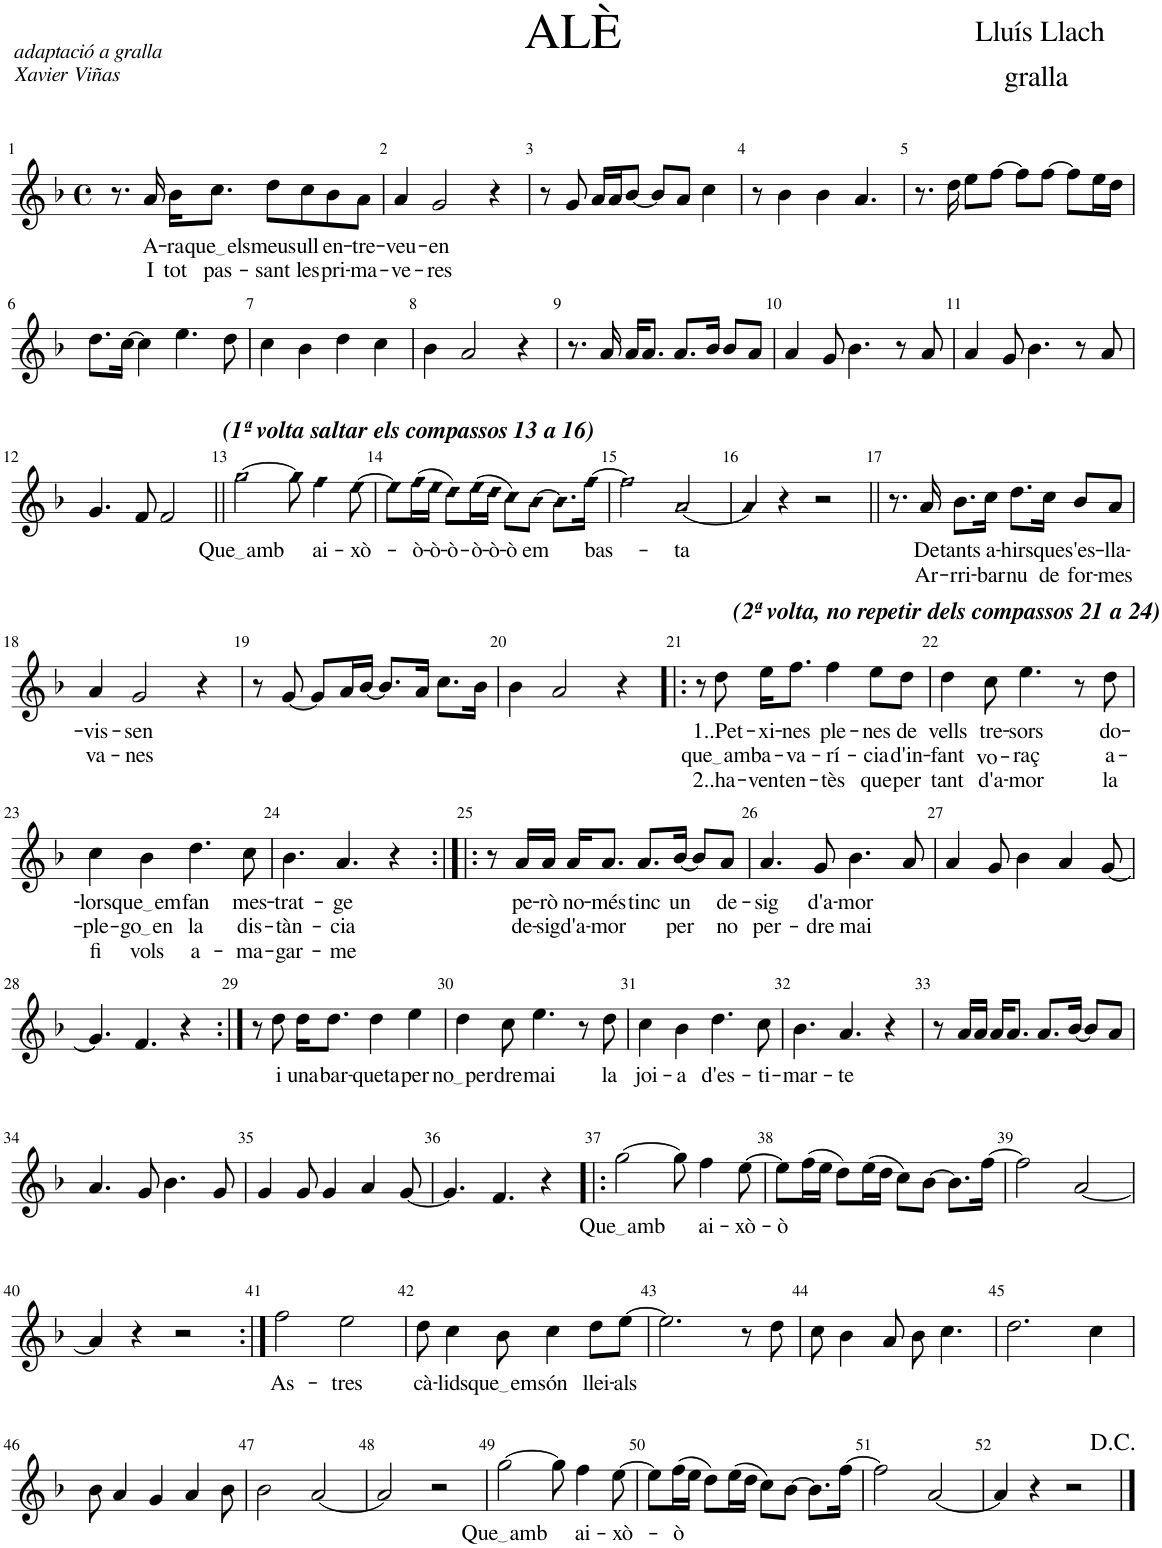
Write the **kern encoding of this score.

**kern	**text	**text	**text
*part1	*part1	*part1	*part1
*staff1	*staff1	*staff1	*staff1
*I"Oboè	*	*	*
*I'Ob.	*	*	*
*clefG2	*	*	*
*k[b-]	*	*	*
*M4/4	*	*	*
*met(c)	*	*	*
=1	=1	=1	=1
8.r	.	.	.
!	!LO:LY:b	!LO:LY:b	!
16a/	A-	I	.
!	!LO:LY:b	!LO:LY:b	!
16b-\KL	-ra	tot	.
!	!LO:LY:b	!LO:LY:b	!
8.cc\J	que els	pas-	.
!	!LO:LY:b	!LO:LY:b	!
8dd\L	meus	-sant	.
!	!LO:LY:b	!LO:LY:b	!
8cc\	ull	les	.
!	!LO:LY:b	!LO:LY:b	!
8b-\	en-	pri-	.
!	!LO:LY:b	!LO:LY:b	!
8a\J	-tre-	-ma-	.
=2	=2	=2	=2
!	!LO:LY:b	!LO:LY:b	!
4a/	-veu-	-ve-	.
!	!LO:LY:b	!LO:LY:b	!
2g/	-en	-res	.
4r	.	.	.
=3	=3	=3	=3
8r	.	.	.
8g/	.	.	.
16a/LL	.	.	.
16a/J	.	.	.
[8b-/J	.	.	.
8b-/L]	.	.	.
8a/J	.	.	.
4cc\	.	.	.
=4	=4	=4	=4
8r	.	.	.
4b-\	.	.	.
4b-\	.	.	.
4.a/	.	.	.
=5	=5	=5	=5
8.r	.	.	.
16dd\	.	.	.
8ee\L	.	.	.
[8ff\J	.	.	.
8ff\L]	.	.	.
[8ff\J	.	.	.
8ff\L]	.	.	.
16ee\L	.	.	.
16dd\JJ	.	.	.
!!LO:LB:g=z
=6	=6	=6	=6
8.dd\L	.	.	.
[16cc\Jk	.	.	.
4cc\]	.	.	.
4.ee\	.	.	.
8dd\	.	.	.
=7	=7	=7	=7
4cc\	.	.	.
4b-\	.	.	.
4dd\	.	.	.
4cc\	.	.	.
=8	=8	=8	=8
4b-\	.	.	.
2a/	.	.	.
4r	.	.	.
=9	=9	=9	=9
8.r	.	.	.
16a/	.	.	.
16a/KL	.	.	.
8.a/J	.	.	.
8.a/L	.	.	.
16b-/Jk	.	.	.
8b-/L	.	.	.
8a/J	.	.	.
=10	=10	=10	=10
4a/	.	.	.
8g/	.	.	.
4.b-\	.	.	.
8r	.	.	.
8a/	.	.	.
=11	=11	=11	=11
4a/	.	.	.
8g/	.	.	.
4.b-\	.	.	.
8r	.	.	.
8a/	.	.	.
!!LO:LB:g=z
=12	=12	=12	=12
4.g/	.	.	.
8f/	.	.	.
2f/	.	.	.
=13||	=13||	=13||	=13||
!LO:TX:a:Bi:t=(1ª volta saltar els compassos 13 a 16)	!	!	!
!LO:N:head=diamond	!LO:LY:b	!	!
[2gg\	Que amb	.	.
!LO:N:head=diamond	!	!	!
8gg\]	.	.	.
!LO:N:head=diamond	!LO:LY:b	!	!
4ff\	ai-	.	.
!LO:N:head=diamond	!LO:LY:b	!	!
[8ee\	-xò-	.	.
=14	=14	=14	=14
!LO:N:head=diamond	!	!	!
8ee\L]	.	.	.
!LO:N:head=diamond	!LO:LY:b	!	!
(16ff\L	-ò-	.	.
!LO:N:head=diamond	!LO:LY:b	!	!
16ee\JJ	-ò-	.	.
!LO:N:head=diamond	!LO:LY:b	!	!
8dd\L)	-ò-	.	.
!LO:N:head=diamond	!LO:LY:b	!	!
(16ee\L	-ò-	.	.
!LO:N:head=diamond	!LO:LY:b	!	!
16dd\JJ	-ò-	.	.
!LO:N:head=diamond	!LO:LY:b	!	!
8cc\L)	-ò	.	.
!LO:N:head=diamond	!LO:LY:b	!	!
[8b-\J	em	.	.
!LO:N:head=diamond	!	!	!
8.b-\L]	.	.	.
!LO:N:head=diamond	!LO:LY:b	!	!
[16ff\Jk	bas-	.	.
=15	=15	=15	=15
!LO:N:head=diamond	!	!	!
2ff\]	.	.	.
!LO:N:head=diamond	!LO:LY:b	!	!
[2a/	-ta	.	.
=16	=16	=16	=16
!LO:N:head=diamond	!	!	!
4a/]	.	.	.
4r	.	.	.
2r	.	.	.
=17||	=17||	=17||	=17||
8.r	.	.	.
!	!LO:LY:b	!LO:LY:b	!
16a/	De	Ar-	.
!	!LO:LY:b	!LO:LY:b	!
8.b-\L	tants	-rri-	.
!	!LO:LY:b	!LO:LY:b	!
16cc\Jk	a-	-bar	.
!	!LO:LY:b	!LO:LY:b	!
8.dd\L	-hirs	nu	.
!	!LO:LY:b	!LO:LY:b	!
16cc\Jk	que	de	.
!	!LO:LY:b	!LO:LY:b	!
8b-/L	s'es-	for-	.
!	!LO:LY:b	!LO:LY:b	!
8a/J	-lla-	-mes	.
!!LO:LB:g=z
=18	=18	=18	=18
!	!LO:LY:b	!LO:LY:b	!
4a/	-vis-	va-	.
!	!LO:LY:b	!LO:LY:b	!
2g/	-sen	-nes	.
4r	.	.	.
=19	=19	=19	=19
8r	.	.	.
[8g/	.	.	.
8g/L]	.	.	.
16a/L	.	.	.
[16b-/JJ	.	.	.
8.b-/L]	.	.	.
16a/Jk	.	.	.
8.cc\L	.	.	.
16b-\Jk	.	.	.
=20	=20	=20	=20
4b-\	.	.	.
2a/	.	.	.
4r	.	.	.
=21!|:	=21!|:	=21!|:	=21!|:
8r	.	.	.
!	!LO:LY:b	!LO:LY:b	!LO:LY:b
8dd\	1..Pet-	que amb	2..ha-
!LO:TX:a:Bi:t=(2ª volta, no repetir dels compassos 21 a 24)	!	!	!
!	!LO:LY:b	!LO:LY:b	!LO:LY:b
16ee\KL	-xi-	a-	-vent
!	!LO:LY:b	!LO:LY:b	!LO:LY:b
8.ff\J	-nes	-va-	en-
!	!LO:LY:b	!LO:LY:b	!LO:LY:b
4ff\	ple-	-rí-	-tès
!	!LO:LY:b	!LO:LY:b	!LO:LY:b
8ee\L	-nes	-cia	que
!	!LO:LY:b	!LO:LY:b	!LO:LY:b
8dd\J	de	d'in-	per
=22	=22	=22	=22
!	!LO:LY:b	!LO:LY:b	!LO:LY:b
4dd\	vells	-fant	tant
!	!LO:LY:b	!LO:LY:b	!LO:LY:b
8cc\	tre-	vo-	d'a-
!	!LO:LY:b	!LO:LY:b	!LO:LY:b
4.ee\	-sors	-raç	-mor
8r	.	.	.
!	!LO:LY:b	!LO:LY:b	!LO:LY:b
8dd\	do-	a-	la
!!LO:LB:g=z
=23	=23	=23	=23
!	!LO:LY:b	!LO:LY:b	!LO:LY:b
4cc\	-lors	-ple-	fi
!	!LO:LY:b	!LO:LY:b	!LO:LY:b
4b-\	que em	go en	vols
!	!LO:LY:b	!LO:LY:b	!LO:LY:b
4.dd\	fan	la	a-
!	!LO:LY:b	!LO:LY:b	!LO:LY:b
8cc\	mes-	dis-	-ma-
=24	=24	=24	=24
!	!LO:LY:b	!LO:LY:b	!LO:LY:b
4.b-\	-trat-	-tàn-	-gar-
!	!LO:LY:b	!LO:LY:b	!LO:LY:b
4.a/	-ge	-cia	-me
4r	.	.	.
=25:|!|:	=25:|!|:	=25:|!|:	=25:|!|:
8r	.	.	.
!	!LO:LY:b	!LO:LY:b	!
16a/LL	pe-	de-	.
!	!LO:LY:b	!LO:LY:b	!
16a/JJ	-rò	-sig	.
!	!LO:LY:b	!LO:LY:b	!
16a/KL	no-	d'a-	.
!	!LO:LY:b	!LO:LY:b	!
8.a/J	-més	-mor	.
!	!LO:LY:b	!	!
8.a/L	tinc	.	.
!	!LO:LY:b	!LO:LY:b	!
[16b-/Jk	un	per	.
8b-/L]	.	.	.
!	!LO:LY:b	!LO:LY:b	!
8a/J	de-	no	.
=26	=26	=26	=26
!	!LO:LY:b	!LO:LY:b	!
4.a/	-sig	per-	.
!	!LO:LY:b	!LO:LY:b	!
8g/	d'a-	-dre	.
!	!LO:LY:b	!LO:LY:b	!
4.b-\	-mor	mai	.
8a/	.	.	.
=27	=27	=27	=27
4a/	.	.	.
8g/	.	.	.
4b-\	.	.	.
4a/	.	.	.
[8g/	.	.	.
!!LO:LB:g=z
=28	=28	=28	=28
4.g/]	.	.	.
4.f/	.	.	.
4r	.	.	.
=29:|!	=29:|!	=29:|!	=29:|!
8r	.	.	.
!	!LO:LY:b	!	!
8dd\	i	.	.
!	!LO:LY:b	!	!
16dd\KL	una	.	.
!	!LO:LY:b	!	!
8.dd\J	bar-	.	.
!	!LO:LY:b	!	!
4dd\	-queta	.	.
!	!LO:LY:b	!	!
4ee\	per	.	.
=30	=30	=30	=30
!	!LO:LY:b	!	!
4dd\	no per	.	.
!	!LO:LY:b	!	!
8cc\	dre	.	.
!	!LO:LY:b	!	!
4.ee\	mai	.	.
8r	.	.	.
!	!LO:LY:b	!	!
8dd\	la	.	.
=31	=31	=31	=31
!	!LO:LY:b	!	!
4cc\	joi-	.	.
!	!LO:LY:b	!	!
4b-\	-a	.	.
!	!LO:LY:b	!	!
4.dd\	d'es-	.	.
!	!LO:LY:b	!	!
8cc\	-ti-	.	.
=32	=32	=32	=32
!	!LO:LY:b	!	!
4.b-\	-mar-	.	.
!	!LO:LY:b	!	!
4.a/	-te	.	.
4r	.	.	.
=33	=33	=33	=33
8r	.	.	.
16a/LL	.	.	.
16a/JJ	.	.	.
16a/KL	.	.	.
8.a/J	.	.	.
8.a/L	.	.	.
[16b-/Jk	.	.	.
8b-/L]	.	.	.
8a/J	.	.	.
!!LO:LB:g=z
=34	=34	=34	=34
4.a/	.	.	.
8g/	.	.	.
4.b-\	.	.	.
8g/	.	.	.
=35	=35	=35	=35
4g/	.	.	.
8g/	.	.	.
4g/	.	.	.
4a/	.	.	.
[8g/	.	.	.
=36	=36	=36	=36
4.g/]	.	.	.
4.f/	.	.	.
4r	.	.	.
=37!|:	=37!|:	=37!|:	=37!|:
!	!LO:LY:b	!	!
[2gg\	Que amb	.	.
8gg\]	.	.	.
!	!LO:LY:b	!	!
4ff\	ai-	.	.
!	!LO:LY:b	!	!
[8ee\	-xò-	.	.
=38	=38	=38	=38
!	!LO:LY:b	!	!
8ee\L]	-ò	.	.
(16ff\L	.	.	.
16ee\JJ	.	.	.
8dd\L)	.	.	.
(16ee\L	.	.	.
16dd\JJ	.	.	.
8cc\L)	.	.	.
[8b-\J	.	.	.
8.b-\L]	.	.	.
[16ff\Jk	.	.	.
=39	=39	=39	=39
2ff\]	.	.	.
[2a/	.	.	.
!!LO:LB:g=z
=40	=40	=40	=40
4a/]	.	.	.
4r	.	.	.
2r	.	.	.
=41:|!	=41:|!	=41:|!	=41:|!
!	!LO:LY:b	!	!
2ff\	As-	.	.
!	!LO:LY:b	!	!
2ee\	-tres	.	.
=42	=42	=42	=42
!	!LO:LY:b	!	!
8dd\	cà-	.	.
!	!LO:LY:b	!	!
4cc\	-lids	.	.
!	!LO:LY:b	!	!
8b-\	que em	.	.
!	!LO:LY:b	!	!
4cc\	són	.	.
!	!LO:LY:b	!	!
8dd\L	llei-	.	.
!	!LO:LY:b	!	!
[8ee\J	-als	.	.
=43	=43	=43	=43
2.ee\]	.	.	.
8r	.	.	.
8dd\	.	.	.
=44	=44	=44	=44
8cc\	.	.	.
4b-\	.	.	.
8a/	.	.	.
8b-\	.	.	.
4.cc\	.	.	.
=45	=45	=45	=45
2.dd\	.	.	.
4cc\	.	.	.
!!LO:LB:g=z
=46	=46	=46	=46
8b-\	.	.	.
4a/	.	.	.
4g/	.	.	.
4a/	.	.	.
8b-\	.	.	.
=47	=47	=47	=47
2b-\	.	.	.
[2a/	.	.	.
=48	=48	=48	=48
2a/]	.	.	.
2r	.	.	.
=49	=49	=49	=49
!	!LO:LY:b	!	!
[2gg\	Que amb	.	.
8gg\]	.	.	.
!	!LO:LY:b	!	!
4ff\	ai-	.	.
!	!LO:LY:b	!	!
[8ee\	-xò-	.	.
=50	=50	=50	=50
8ee\L]	.	.	.
!	!LO:LY:b	!	!
(16ff\L	-ò	.	.
16ee\JJ	.	.	.
8dd\L)	.	.	.
(16ee\L	.	.	.
16dd\JJ	.	.	.
8cc\L)	.	.	.
[8b-\J	.	.	.
8.b-\L]	.	.	.
[16ff\Jk	.	.	.
=51	=51	=51	=51
2ff\]	.	.	.
[2a/	.	.	.
=52	=52	=52	=52
4a/]	.	.	.
4r	.	.	.
2r	.	.	.
==	==	==	==
*-	*-	*-	*-
